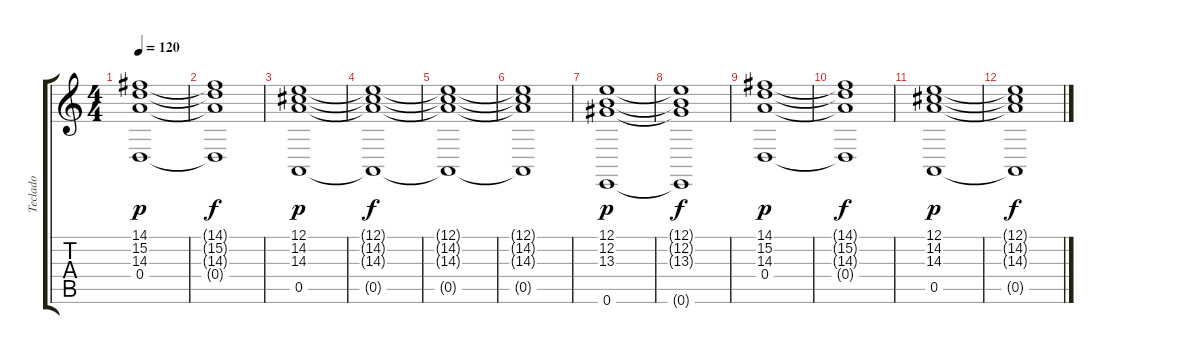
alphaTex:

\track ("Teclado" "Teclado") {instrument stringensemble1}
\staff {score tabs}
\tuning (E4 B3 G3 D3 A2 E2) {hide}
\ts (4 4)
\tempo 120
\clef g2
\ks c
(14.1 15.2 14.3 0.4).1{dy p} |
(14.1{t} 15.2{t} 14.3{t} 0.4{t}).1{dy f} |
(12.1 14.2 14.3 0.5).1{dy p} |
(12.1{t} 14.2{t} 14.3{t} 0.5{t}).1{dy f} |
(12.1{t} 14.2{t} 14.3{t} 0.5{t}).1 |
(12.1{t} 14.2{t} 14.3{t} 0.5{t}).1 |
(12.1 12.2 13.3 0.6).1{dy p} |
(12.1{t} 12.2{t} 13.3{t} 0.6{t}).1{dy f} |
(14.1 15.2 14.3 0.4).1{dy p} |
(14.1{t} 15.2{t} 14.3{t} 0.4{t}).1{dy f} |
(12.1 14.2 14.3 0.5).1{dy p} |
(12.1{t} 14.2{t} 14.3{t} 0.5{t}).1{dy f}
